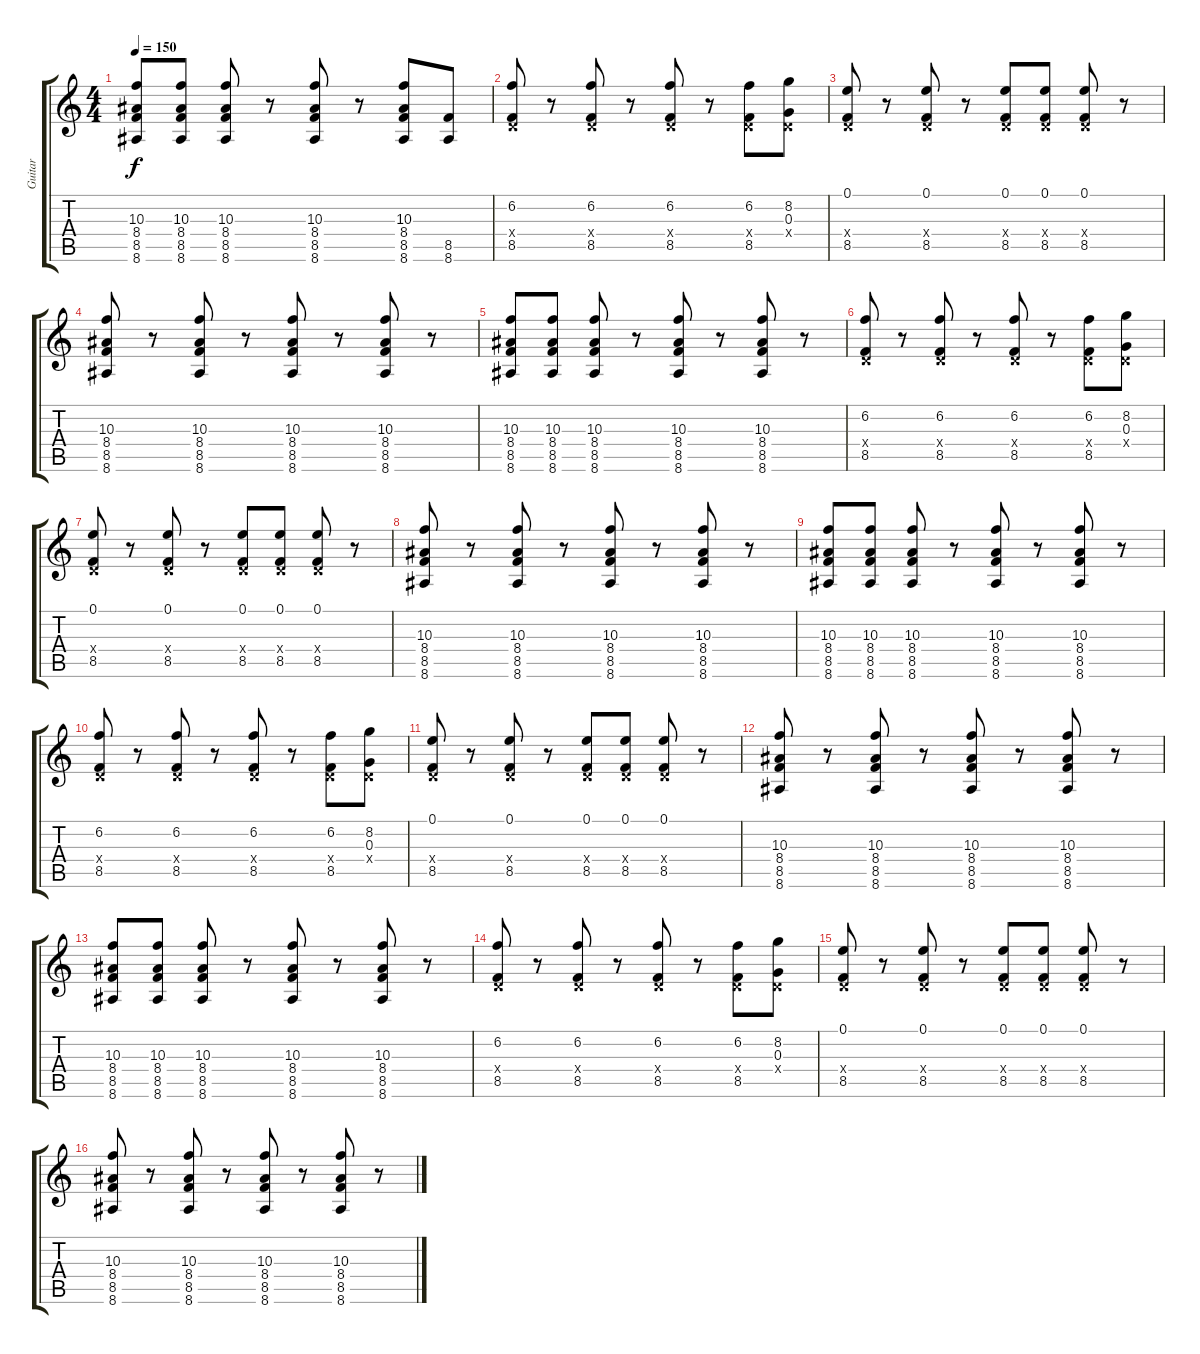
\track ("Guitar" "Guitar") {instrument distortionguitar}
\staff {score tabs}
\tuning (E4 B3 G3 D3 A2 D2) {hide}
\ts (4 4)
\tempo 150
\clef g2
\ks c
(10.3 8.4 8.5 8.6).8{dy f} (10.3 8.4 8.5 8.6).8 (10.3 8.4 8.5 8.6).8 r.8 (10.3 8.4 8.5 8.6).8 r.8 (10.3 8.4 8.5 8.6).8 (8.5 8.6).8 |
(6.2 0.4{x} 8.5).8 r.8 (6.2 0.4{x} 8.5).8 r.8 (6.2 0.4{x} 8.5).8 r.8 (6.2 0.4{x} 8.5).8 (8.2 0.3 0.4{x}).8 |
(0.1 0.4{x} 8.5).8 r.8 (0.1 0.4{x} 8.5).8 r.8 (0.1 0.4{x} 8.5).8 (0.1 0.4{x} 8.5).8 (0.1 0.4{x} 8.5).8 r.8 |
(10.3 8.4 8.5 8.6).8 r.8 (10.3 8.4 8.5 8.6).8 r.8 (10.3 8.4 8.5 8.6).8 r.8 (10.3 8.4 8.5 8.6).8 r.8 |
(10.3 8.4 8.5 8.6).8 (10.3 8.4 8.5 8.6).8 (10.3 8.4 8.5 8.6).8 r.8 (10.3 8.4 8.5 8.6).8 r.8 (10.3 8.4 8.5 8.6).8 r.8 |
(6.2 0.4{x} 8.5).8 r.8 (6.2 0.4{x} 8.5).8 r.8 (6.2 0.4{x} 8.5).8 r.8 (6.2 0.4{x} 8.5).8 (8.2 0.3 0.4{x}).8 |
(0.1 0.4{x} 8.5).8 r.8 (0.1 0.4{x} 8.5).8 r.8 (0.1 0.4{x} 8.5).8 (0.1 0.4{x} 8.5).8 (0.1 0.4{x} 8.5).8 r.8 |
(10.3 8.4 8.5 8.6).8 r.8 (10.3 8.4 8.5 8.6).8 r.8 (10.3 8.4 8.5 8.6).8 r.8 (10.3 8.4 8.5 8.6).8 r.8 |
(10.3 8.4 8.5 8.6).8 (10.3 8.4 8.5 8.6).8 (10.3 8.4 8.5 8.6).8 r.8 (10.3 8.4 8.5 8.6).8 r.8 (10.3 8.4 8.5 8.6).8 r.8 |
(6.2 0.4{x} 8.5).8 r.8 (6.2 0.4{x} 8.5).8 r.8 (6.2 0.4{x} 8.5).8 r.8 (6.2 0.4{x} 8.5).8 (8.2 0.3 0.4{x}).8 |
(0.1 0.4{x} 8.5).8 r.8 (0.1 0.4{x} 8.5).8 r.8 (0.1 0.4{x} 8.5).8 (0.1 0.4{x} 8.5).8 (0.1 0.4{x} 8.5).8 r.8 |
(10.3 8.4 8.5 8.6).8 r.8 (10.3 8.4 8.5 8.6).8 r.8 (10.3 8.4 8.5 8.6).8 r.8 (10.3 8.4 8.5 8.6).8 r.8 |
(10.3 8.4 8.5 8.6).8 (10.3 8.4 8.5 8.6).8 (10.3 8.4 8.5 8.6).8 r.8 (10.3 8.4 8.5 8.6).8 r.8 (10.3 8.4 8.5 8.6).8 r.8 |
(6.2 0.4{x} 8.5).8 r.8 (6.2 0.4{x} 8.5).8 r.8 (6.2 0.4{x} 8.5).8 r.8 (6.2 0.4{x} 8.5).8 (8.2 0.3 0.4{x}).8 |
(0.1 0.4{x} 8.5).8 r.8 (0.1 0.4{x} 8.5).8 r.8 (0.1 0.4{x} 8.5).8 (0.1 0.4{x} 8.5).8 (0.1 0.4{x} 8.5).8 r.8 |
(10.3 8.4 8.5 8.6).8 r.8 (10.3 8.4 8.5 8.6).8 r.8 (10.3 8.4 8.5 8.6).8 r.8 (10.3 8.4 8.5 8.6).8 r.8
